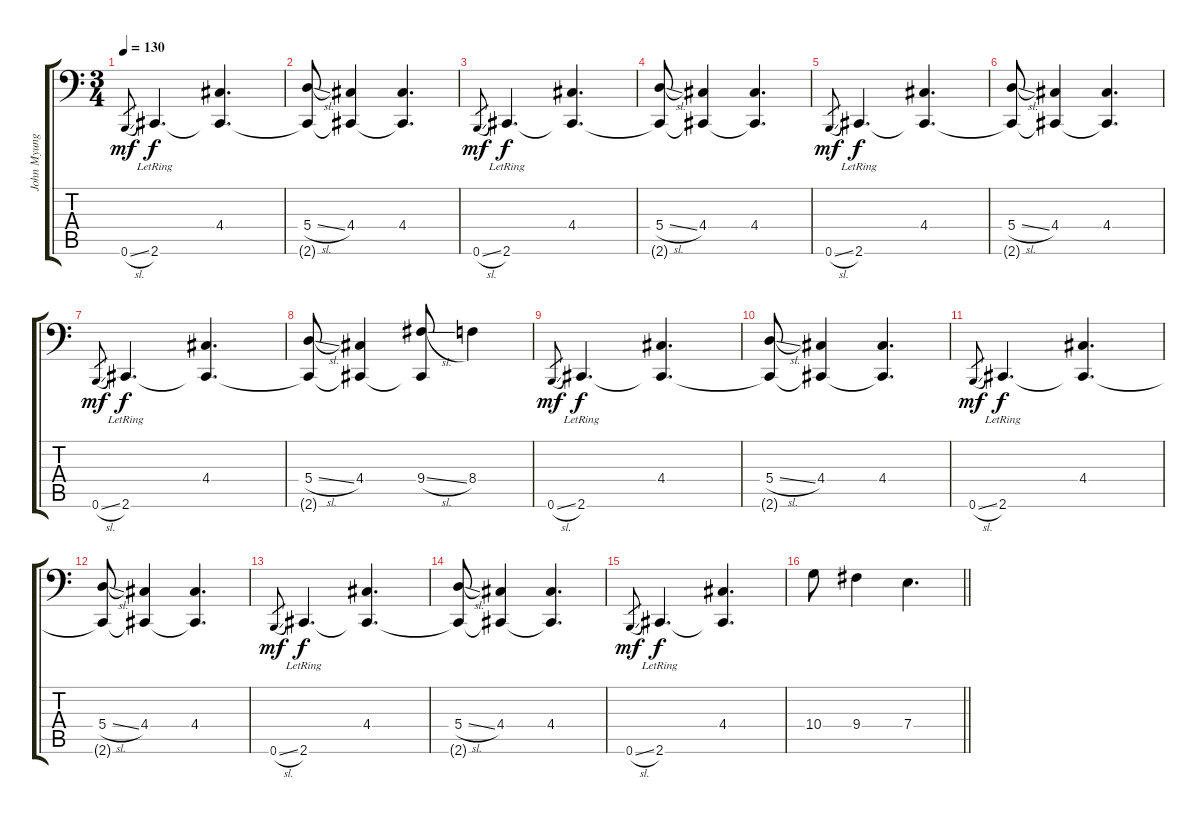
\track ("John Myung" "John Myung") {instrument electricbassfinger}
\staff {score tabs}
\tuning (C3 G2 D2 A1 E1 B0) {hide}
\ts (3 4)
\tempo 130
\clef f4
\ks c
0.6{sl}.8{gr dy mf} 2.6{lr}.4{d dy f} (4.4 2.6{t}).4{d} |
(5.4{sl} 2.6{t}).8 (4.4 2.6{t}).4 (4.4 2.6{t}).4{d} |
0.6{sl}.8{gr dy mf} 2.6{lr}.4{d dy f} (4.4 2.6{t}).4{d} |
(5.4{sl} 2.6{t}).8 (4.4 2.6{t}).4 (4.4 2.6{t}).4{d} |
0.6{sl}.8{gr dy mf} 2.6{lr}.4{d dy f} (4.4 2.6{t}).4{d} |
(5.4{sl} 2.6{t}).8 (4.4 2.6{t}).4 (4.4 2.6{t}).4{d} |
0.6{sl}.8{gr dy mf} 2.6{lr}.4{d dy f} (4.4 2.6{t}).4{d} |
(5.4{sl} 2.6{t}).8 (4.4 2.6{t}).4 (9.4{sl} 2.6{t}).8 8.4.4 |
0.6{sl}.8{gr dy mf} 2.6{lr}.4{d dy f} (4.4 2.6{t}).4{d} |
(5.4{sl} 2.6{t}).8 (4.4 2.6{t}).4 (4.4 2.6{t}).4{d} |
0.6{sl}.8{gr dy mf} 2.6{lr}.4{d dy f} (4.4 2.6{t}).4{d} |
(5.4{sl} 2.6{t}).8 (4.4 2.6{t}).4 (4.4 2.6{t}).4{d} |
0.6{sl}.8{gr dy mf} 2.6{lr}.4{d dy f} (4.4 2.6{t}).4{d} |
(5.4{sl} 2.6{t}).8 (4.4 2.6{t}).4 (4.4 2.6{t}).4{d} |
0.6{sl}.8{gr dy mf} 2.6{lr}.4{d dy f} (4.4 2.6{t}).4{d} |
\barLineRight lightlight
10.4.8 9.4.4 7.4.4{d}
